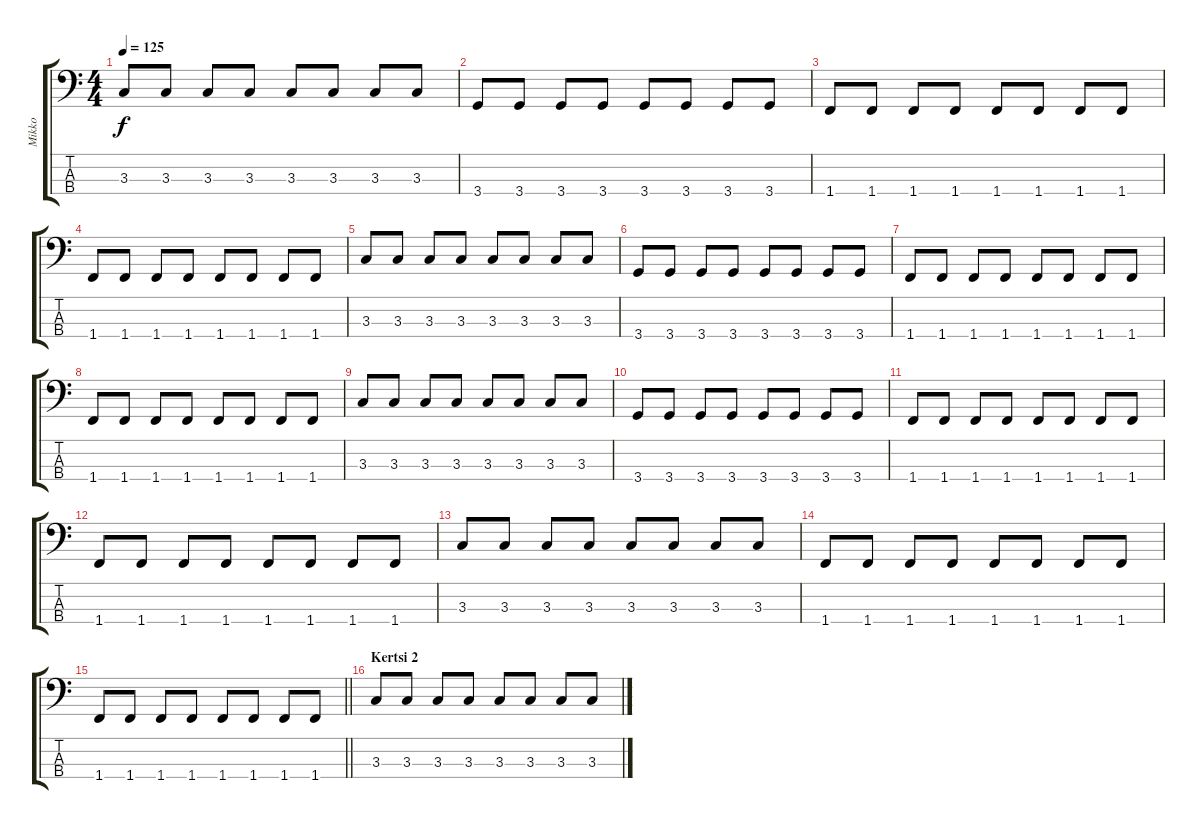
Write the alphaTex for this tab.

\track ("Mikko" "Mikko") {instrument electricbassfinger}
\staff {score tabs}
\tuning (G2 D2 A1 E1) {hide}
\ts (4 4)
\tempo 125
\clef f4
\ks c
3.3.8{dy f} 3.3.8 3.3.8 3.3.8 3.3.8 3.3.8 3.3.8 3.3.8 |
3.4.8 3.4.8 3.4.8 3.4.8 3.4.8 3.4.8 3.4.8 3.4.8 |
1.4.8 1.4.8 1.4.8 1.4.8 1.4.8 1.4.8 1.4.8 1.4.8 |
1.4.8 1.4.8 1.4.8 1.4.8 1.4.8 1.4.8 1.4.8 1.4.8 |
3.3.8 3.3.8 3.3.8 3.3.8 3.3.8 3.3.8 3.3.8 3.3.8 |
3.4.8 3.4.8 3.4.8 3.4.8 3.4.8 3.4.8 3.4.8 3.4.8 |
1.4.8 1.4.8 1.4.8 1.4.8 1.4.8 1.4.8 1.4.8 1.4.8 |
1.4.8 1.4.8 1.4.8 1.4.8 1.4.8 1.4.8 1.4.8 1.4.8 |
3.3.8 3.3.8 3.3.8 3.3.8 3.3.8 3.3.8 3.3.8 3.3.8 |
3.4.8 3.4.8 3.4.8 3.4.8 3.4.8 3.4.8 3.4.8 3.4.8 |
1.4.8 1.4.8 1.4.8 1.4.8 1.4.8 1.4.8 1.4.8 1.4.8 |
1.4.8 1.4.8 1.4.8 1.4.8 1.4.8 1.4.8 1.4.8 1.4.8 |
3.3.8 3.3.8 3.3.8 3.3.8 3.3.8 3.3.8 3.3.8 3.3.8 |
1.4.8 1.4.8 1.4.8 1.4.8 1.4.8 1.4.8 1.4.8 1.4.8 |
\barLineRight lightlight
1.4.8 1.4.8 1.4.8 1.4.8 1.4.8 1.4.8 1.4.8 1.4.8 |
\section ("" "Kertsi 2")
3.3.8 3.3.8 3.3.8 3.3.8 3.3.8 3.3.8 3.3.8 3.3.8
